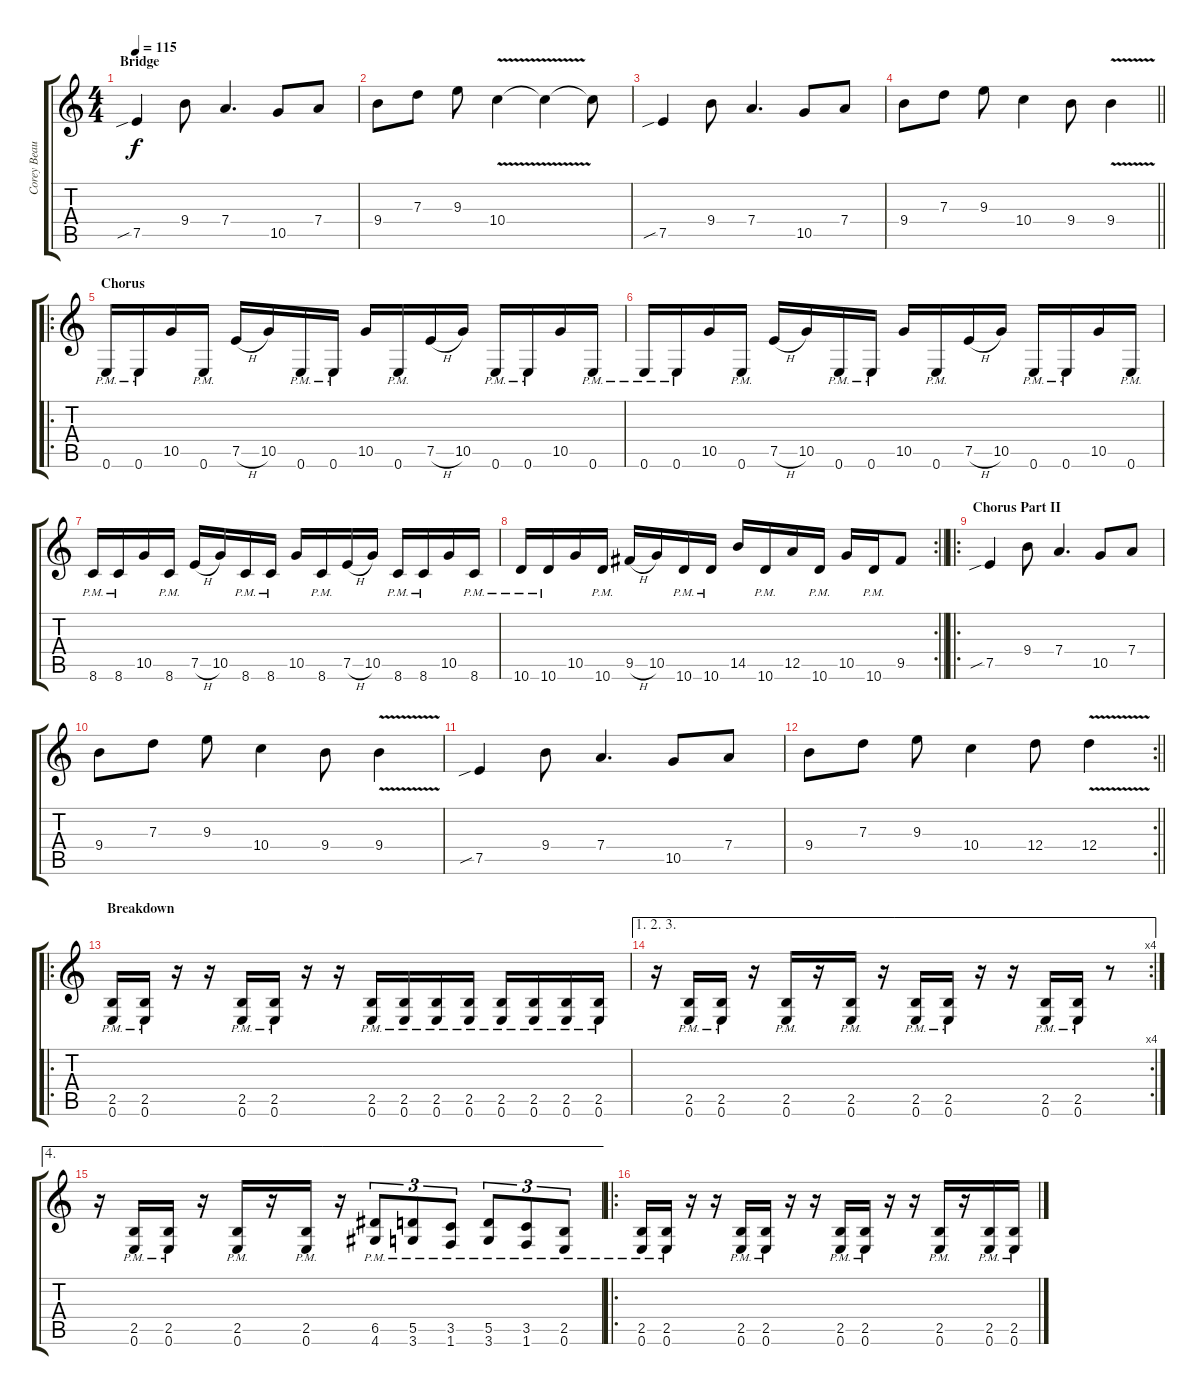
\track ("Corey Beaulieu" "Corey Beau") {instrument distortionguitar}
\staff {score tabs}
\tuning (E4 B3 G3 D3 A2 E2) {hide}
\ts (4 4)
\section ("" "Bridge")
\tempo 115
\clef g2
\ks c
7.5{sib}.4{dy f} 9.4.8 7.4.4{d} 10.5.8 7.4.8 |
9.4.8 7.3.8 9.3.8 10.4{v}.4 10.4{t}.4 10.4{t}.8 |
7.5{sib}.4 9.4.8 7.4.4{d} 10.5.8 7.4.8 |
\barLineRight lightlight
9.4.8 7.3.8 9.3.8 10.4.4 9.4.8 9.4{v}.4 |
\ro
\section ("" "Chorus")
0.6{pm}.16 0.6{pm}.16 10.5.16 0.6{pm}.16 7.5{h}.16 10.5.16 0.6{pm}.16 0.6{pm}.16 10.5.16 0.6{pm}.16 7.5{h}.16 10.5.16 0.6{pm}.16 0.6{pm}.16 10.5.16 0.6{pm}.16 |
0.6{pm}.16 0.6{pm}.16 10.5.16 0.6{pm}.16 7.5{h}.16 10.5.16 0.6{pm}.16 0.6{pm}.16 10.5.16 0.6{pm}.16 7.5{h}.16 10.5.16 0.6{pm}.16 0.6{pm}.16 10.5.16 0.6{pm}.16 |
8.6{pm}.16 8.6{pm}.16 10.5.16 8.6{pm}.16 7.5{h}.16 10.5.16 8.6{pm}.16 8.6{pm}.16 10.5.16 8.6{pm}.16 7.5{h}.16 10.5.16 8.6{pm}.16 8.6{pm}.16 10.5.16 8.6{pm}.16 |
\rc 2
\barLineRight lightlight
10.6{pm}.16 10.6{pm}.16 10.5.16 10.6{pm}.16 9.5{h}.16 10.5.16 10.6{pm}.16 10.6{pm}.16 14.5.16 10.6{pm}.16 12.5.16 10.6{pm}.16 10.5.16 10.6{pm}.16 9.5.8 |
\ro
\section ("" "Chorus Part II")
7.5{sib}.4 9.4.8 7.4.4{d} 10.5.8 7.4.8 |
9.4.8 7.3.8 9.3.8 10.4.4 9.4.8 9.4{v}.4 |
7.5{sib}.4 9.4.8 7.4.4{d} 10.5.8 7.4.8 |
\rc 2
\barLineRight lightlight
9.4.8 7.3.8 9.3.8 10.4.4 12.4.8 12.4{v}.4 |
\ro
\section ("" "Breakdown")
(2.5{pm} 0.6{pm}).16 (2.5{pm} 0.6{pm}).16 r.16 r.16 (2.5{pm} 0.6{pm}).16 (2.5{pm} 0.6{pm}).16 r.16 r.16 (2.5{pm} 0.6{pm}).16 (2.5{pm} 0.6{pm}).16 (2.5{pm} 0.6{pm}).16 (2.5{pm} 0.6{pm}).16 (2.5{pm} 0.6{pm}).16 (2.5{pm} 0.6{pm}).16 (2.5{pm} 0.6{pm}).16 (2.5{pm} 0.6{pm}).16 |
\ae (1 2 3)
\rc 4
r.16 (2.5{pm} 0.6{pm}).16 (2.5{pm} 0.6{pm}).16 r.16 (2.5{pm} 0.6{pm}).16 r.16 (2.5{pm} 0.6{pm}).16 r.16 (2.5{pm} 0.6{pm}).16 (2.5{pm} 0.6{pm}).16 r.16 r.16 (2.5{pm} 0.6{pm}).16 (2.5{pm} 0.6{pm}).16 r.8 |
\ae 4
r.16 (2.5{pm} 0.6{pm}).16 (2.5{pm} 0.6{pm}).16 r.16 (2.5{pm} 0.6{pm}).16 r.16 (2.5{pm} 0.6{pm}).16 r.16 (6.5{pm} 4.6{pm}).8{tu (3 2)} (5.5{pm} 3.6{pm}).8{tu (3 2)} (3.5{pm} 1.6{pm}).8{tu (3 2)} (5.5{pm} 3.6{pm}).8{tu (3 2)} (3.5{pm} 1.6{pm}).8{tu (3 2)} (2.5{pm} 0.6{pm}).8{tu (3 2)} |
\ro
(2.5{pm} 0.6{pm}).16 (2.5{pm} 0.6{pm}).16 r.16 r.16 (2.5{pm} 0.6{pm}).16 (2.5{pm} 0.6{pm}).16 r.16 r.16 (2.5{pm} 0.6{pm}).16 (2.5{pm} 0.6{pm}).16 r.16 r.16 (2.5{pm} 0.6{pm}).16 r.16 (2.5{pm} 0.6{pm}).16 (2.5{pm} 0.6{pm}).16
